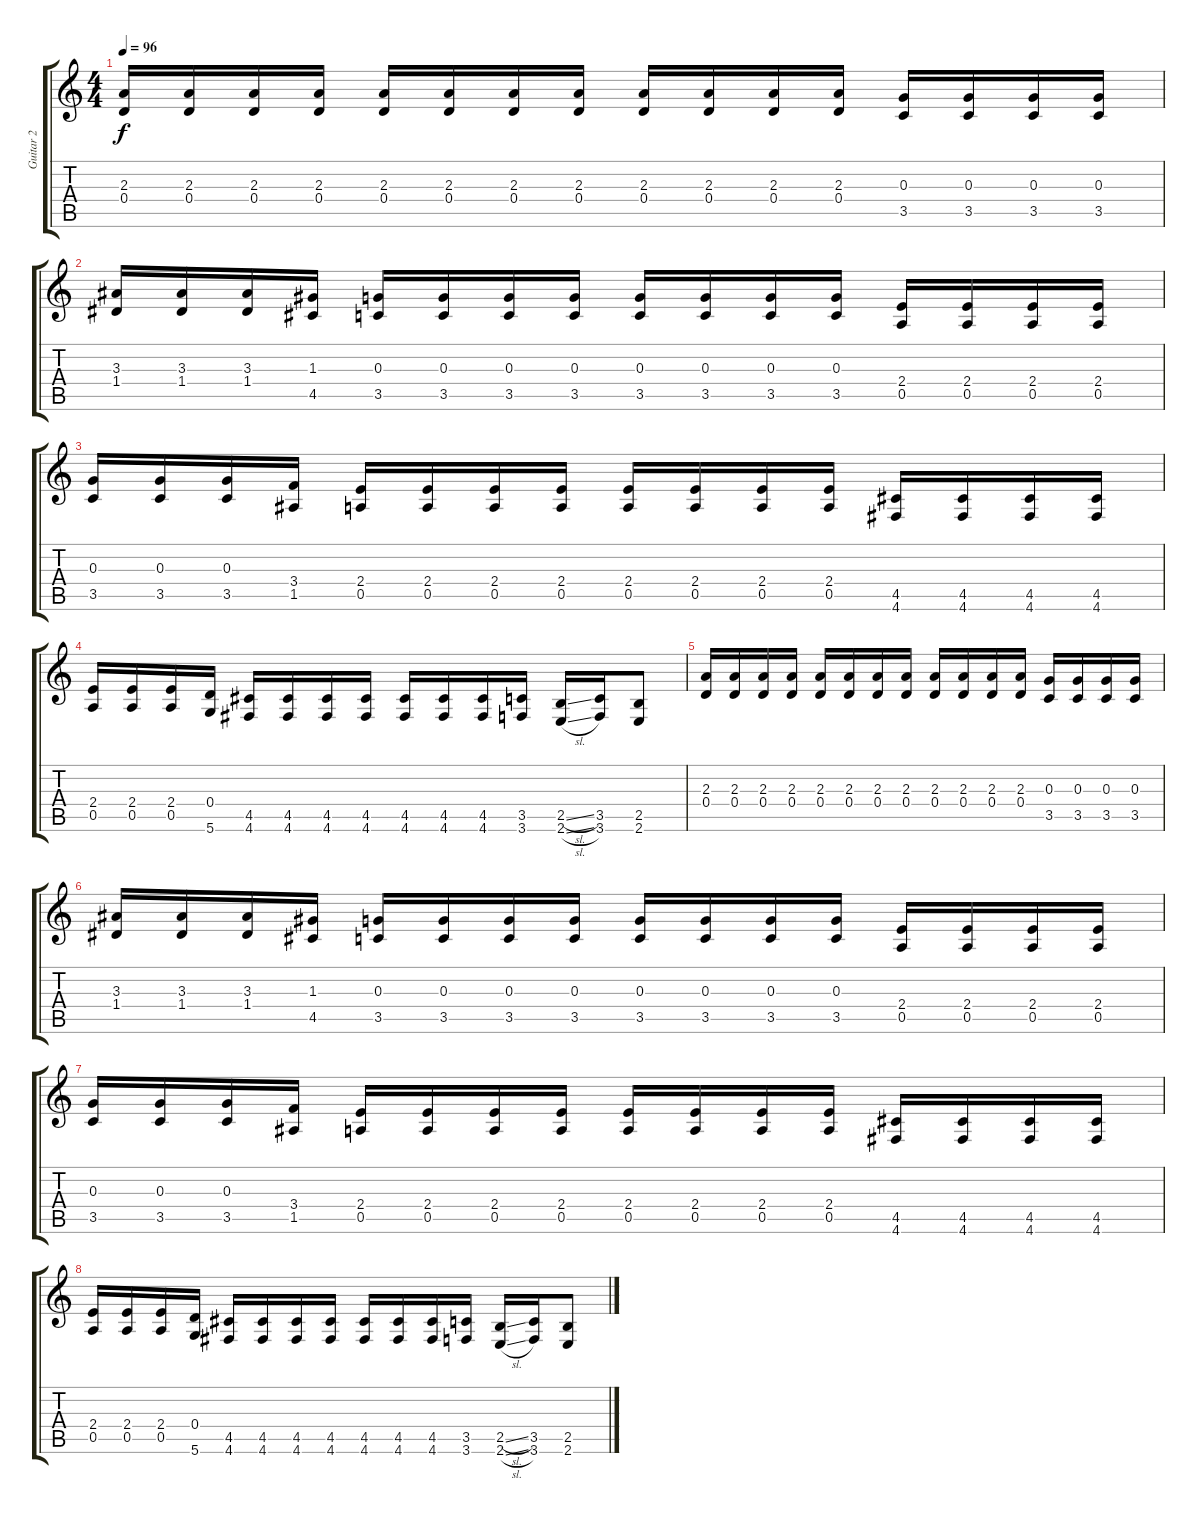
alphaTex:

\track ("Guitar 2" "Guitar 2") {instrument distortionguitar}
\staff {score tabs}
\tuning (E4 B3 G3 D3 A2 D2) {hide}
\ts (4 4)
\tempo 96
\clef g2
\ks c
(2.3 0.4).16{dy f} (2.3 0.4).16 (2.3 0.4).16 (2.3 0.4).16 (2.3 0.4).16 (2.3 0.4).16 (2.3 0.4).16 (2.3 0.4).16 (2.3 0.4).16 (2.3 0.4).16 (2.3 0.4).16 (2.3 0.4).16 (0.3 3.5).16 (0.3 3.5).16 (0.3 3.5).16 (0.3 3.5).16 |
(3.3 1.4).16 (3.3 1.4).16 (3.3 1.4).16 (1.3 4.5).16 (0.3 3.5).16 (0.3 3.5).16 (0.3 3.5).16 (0.3 3.5).16 (0.3 3.5).16 (0.3 3.5).16 (0.3 3.5).16 (0.3 3.5).16 (2.4 0.5).16 (2.4 0.5).16 (2.4 0.5).16 (2.4 0.5).16 |
(0.3 3.5).16 (0.3 3.5).16 (0.3 3.5).16 (3.4 1.5).16 (2.4 0.5).16 (2.4 0.5).16 (2.4 0.5).16 (2.4 0.5).16 (2.4 0.5).16 (2.4 0.5).16 (2.4 0.5).16 (2.4 0.5).16 (4.5 4.6).16 (4.5 4.6).16 (4.5 4.6).16 (4.5 4.6).16 |
(2.4 0.5).16 (2.4 0.5).16 (2.4 0.5).16 (0.4 5.6).16 (4.5 4.6).16 (4.5 4.6).16 (4.5 4.6).16 (4.5 4.6).16 (4.5 4.6).16 (4.5 4.6).16 (4.5 4.6).16 (3.5 3.6).16 (2.5{sl} 2.6{sl}).16 (3.5 3.6).16 (2.5 2.6).8 |
(2.3 0.4).16 (2.3 0.4).16 (2.3 0.4).16 (2.3 0.4).16 (2.3 0.4).16 (2.3 0.4).16 (2.3 0.4).16 (2.3 0.4).16 (2.3 0.4).16 (2.3 0.4).16 (2.3 0.4).16 (2.3 0.4).16 (0.3 3.5).16 (0.3 3.5).16 (0.3 3.5).16 (0.3 3.5).16 |
(3.3 1.4).16 (3.3 1.4).16 (3.3 1.4).16 (1.3 4.5).16 (0.3 3.5).16 (0.3 3.5).16 (0.3 3.5).16 (0.3 3.5).16 (0.3 3.5).16 (0.3 3.5).16 (0.3 3.5).16 (0.3 3.5).16 (2.4 0.5).16 (2.4 0.5).16 (2.4 0.5).16 (2.4 0.5).16 |
(0.3 3.5).16 (0.3 3.5).16 (0.3 3.5).16 (3.4 1.5).16 (2.4 0.5).16 (2.4 0.5).16 (2.4 0.5).16 (2.4 0.5).16 (2.4 0.5).16 (2.4 0.5).16 (2.4 0.5).16 (2.4 0.5).16 (4.5 4.6).16 (4.5 4.6).16 (4.5 4.6).16 (4.5 4.6).16 |
(2.4 0.5).16 (2.4 0.5).16 (2.4 0.5).16 (0.4 5.6).16 (4.5 4.6).16 (4.5 4.6).16 (4.5 4.6).16 (4.5 4.6).16 (4.5 4.6).16 (4.5 4.6).16 (4.5 4.6).16 (3.5 3.6).16 (2.5{sl} 2.6{sl}).16 (3.5 3.6).16 (2.5 2.6).8
